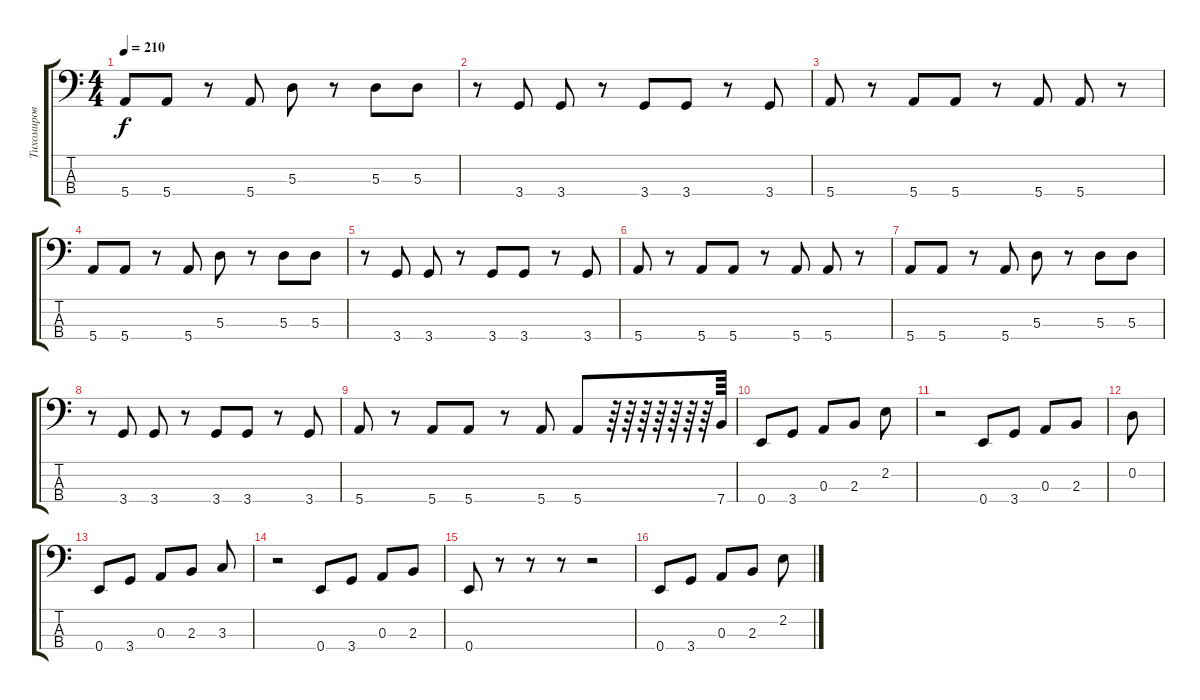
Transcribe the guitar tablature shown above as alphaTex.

\track ("Тихомиров" "Тихомиров") {instrument electricbasspick}
\staff {score tabs}
\tuning (G2 D2 A1 E1) {hide}
\ts (4 4)
\tempo 210
\clef f4
\ks c
5.4.8{dy f} 5.4.8 r.8 5.4.8 5.3.8 r.8 5.3.8 5.3.8 |
r.8 3.4.8 3.4.8 r.8 3.4.8 3.4.8 r.8 3.4.8 |
5.4.8 r.8 5.4.8 5.4.8 r.8 5.4.8 5.4.8 r.8 |
5.4.8 5.4.8 r.8 5.4.8 5.3.8 r.8 5.3.8 5.3.8 |
r.8 3.4.8 3.4.8 r.8 3.4.8 3.4.8 r.8 3.4.8 |
5.4.8 r.8 5.4.8 5.4.8 r.8 5.4.8 5.4.8 r.8 |
5.4.8 5.4.8 r.8 5.4.8 5.3.8 r.8 5.3.8 5.3.8 |
r.8 3.4.8 3.4.8 r.8 3.4.8 3.4.8 r.8 3.4.8 |
5.4.8 r.8 5.4.8 5.4.8 r.8 5.4.8 5.4.8 r.64 r.64 r.64 r.64 r.64 r.64 r.64 7.4.64 |
0.4.8 3.4.8 0.3.8 2.3.8 2.2.8 |
r.2 0.4.8 3.4.8 0.3.8 2.3.8 |
0.2.8 |
0.4.8 3.4.8 0.3.8 2.3.8 3.3.8 |
r.2 0.4.8 3.4.8 0.3.8 2.3.8 |
0.4.8 r.8 r.8 r.8 r.2 |
0.4.8 3.4.8 0.3.8 2.3.8 2.2.8
